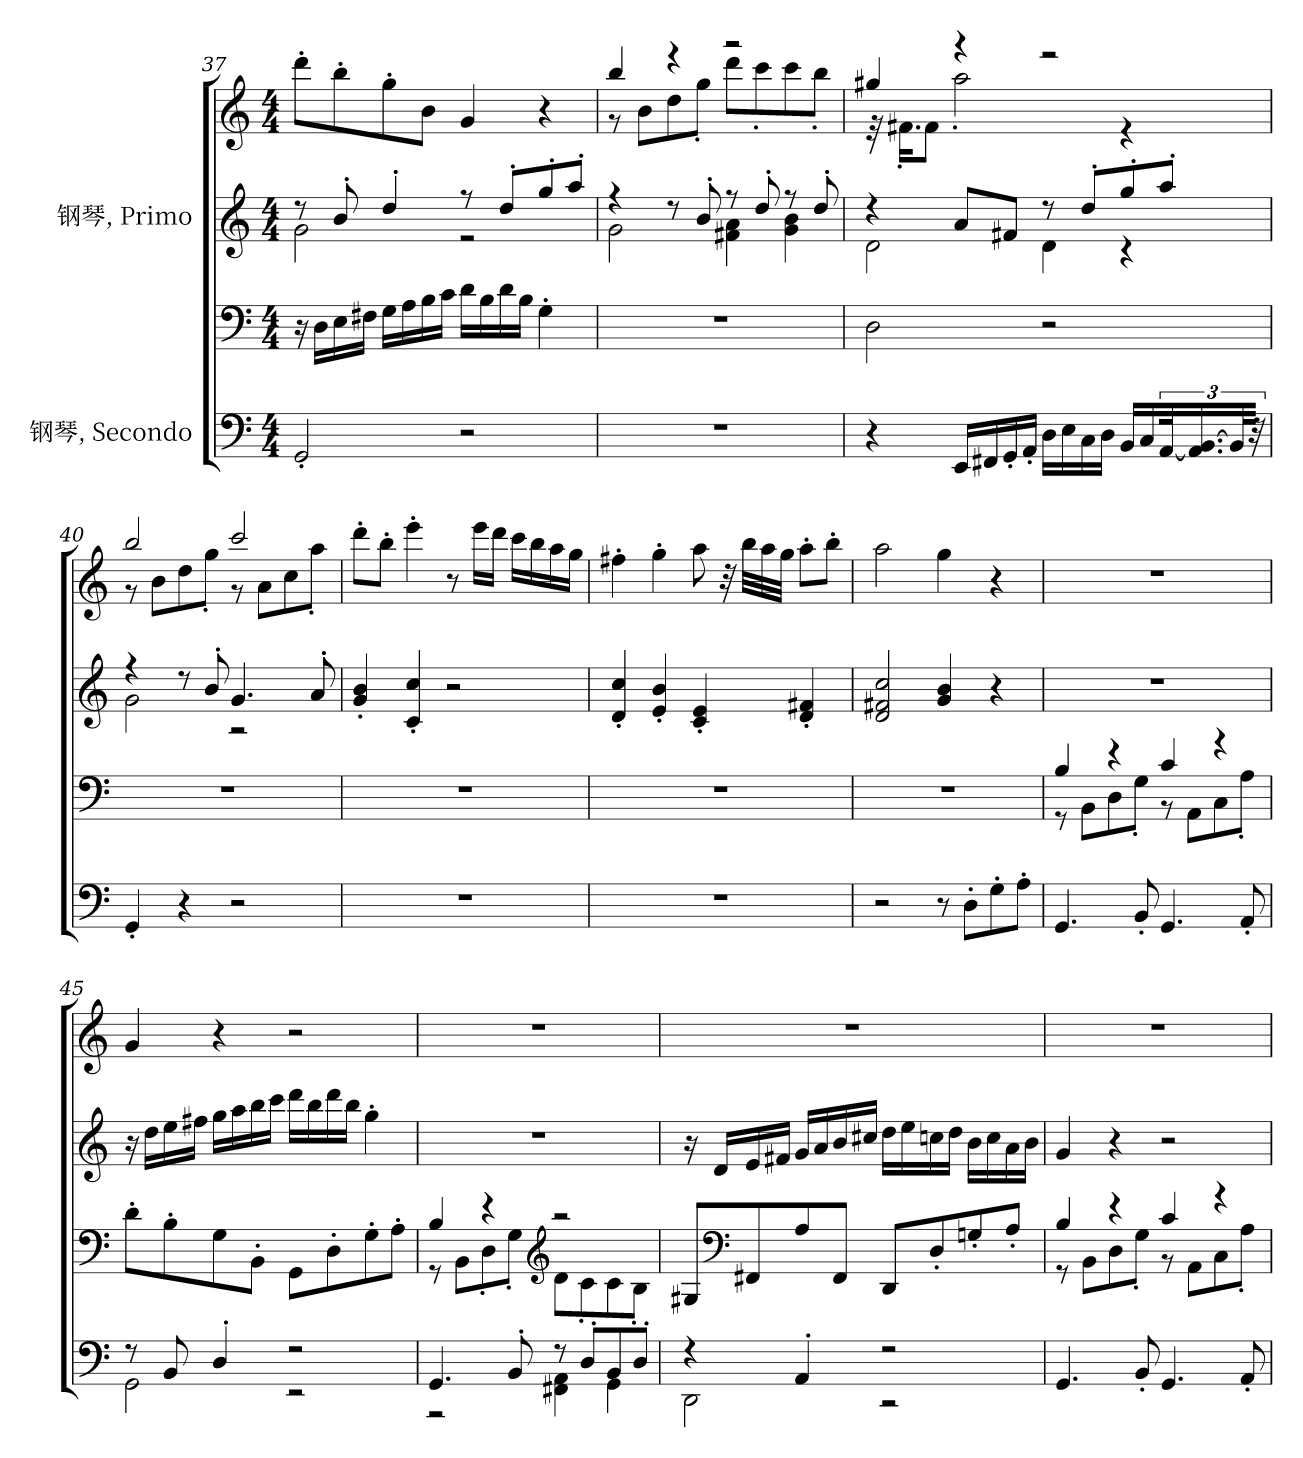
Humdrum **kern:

**kern	**kern	**kern	**kern
*part2	*part2	*part1	*part1
*staff4	*staff3	*staff2	*staff1
*I"钢琴, Secondo	*	*I"钢琴, Primo	*
*clefF4	*clefF4	*clefG2	*clefG2
*k[]	*k[]	*k[]	*k[]
*M4/4	*M4/4	*M4/4	*M4/4
=37	=37	=37	=37
*	*	*^	*
2GG'/	16r	8r	2g\	8ddd'\L
.	16D\LL	.	.	.
.	16E\	8b'/	.	8bb'\
.	16F#X\JJ	.	.	.
.	16G\LL	4dd'/	.	8gg'\
.	16A\	.	.	.
.	16B\	.	.	8b\J
.	16c\JJ	.	.	.
2r	16d\LL	8r	2r	4g/
.	16B\	.	.	.
.	16d\	8dd'/L	.	.
.	16B\JJ	.	.	.
.	4G'\	8gg'/	.	4r
.	.	8aa'/J	.	.
!!LO:LB:g=z
=38	=38	=38	=38	=38
*	*	*	*	*^
1r	1r	4r	2g\	4bb/	8r
.	.	.	.	.	8b\L
.	.	8r	.	4r	8dd\
.	.	8b'/	.	.	8gg'\J
.	.	8r	4f#X\ 4a\	2r	8ddd\L
.	.	8dd'/	.	.	8ccc'\
.	.	8r	4g\ 4b\	.	8ccc\
.	.	8dd'/	.	.	8bb'\J
=39	=39	=39	=39	=39	=39
4r	2D\	4r	2d\	4gg#X/	32r
.	.	.	.	.	16.f#X'\KL
.	.	.	.	.	8f#\J
16EE/LL	.	8a/L	.	4r	2aa'\
16FF#X/	.	.	.	.	.
16GG'/	.	8f#X/J	.	.	.
16AA'/JJ	.	.	.	.	.
16D\LL	2r	8r	4d\	2r	.
16E\	.	.	.	.	.
16C\	.	8dd'/L	.	.	.
16D\JJ	.	.	.	.	.
16BB/LL	.	8gg'/	4r	.	4r
16C/	.	.	.	.	.
[48AA/K	.	8aa'/J	.	.	.
24.AA/] [24.BB/	.	.	.	.	.
48BB/JJk]	.	.	.	.	.
48r	.	.	.	.	.
=40	=40	=40	=40	=40	=40
4GG'/	1r	4r	2g\	2bb/	8r
.	.	.	.	.	8b\L
4r	.	8r	.	.	8dd\
.	.	8b'/	.	.	8gg'\J
2r	.	4.g/	2r	2ccc/	8r
.	.	.	.	.	8a\L
.	.	.	.	.	8cc\
.	.	8a'/	.	.	8aa'\J
*	*	*v	*v	*	*
*	*	*	*v	*v
!!LO:PB:g=z
=41	=41	=41	=41
1r	1r	4g/' 4b/'	8ddd'\L
.	.	.	8bb'\J
.	.	4c/' 4cc/'	4eee'\
.	.	2r	8r
.	.	.	16eee\LL
.	.	.	16ddd\JJ
.	.	.	16ccc\LL
.	.	.	16bb\
.	.	.	16aa\
.	.	.	16gg\JJ
=42	=42	=42	=42
1r	1r	4d/' 4cc/'	4ff#X'\
.	.	4e/' 4b/'	4gg'\
.	.	4c/' 4e/'	8aa\
.	.	.	32r
.	.	.	32bb\LLL
.	.	.	32aa\
.	.	.	32gg\JJJ
.	.	4d/' 4f#X/'	8aa'\L
.	.	.	8bb'\J
=43	=43	=43	=43
2r	1r	2d/ 2f#X/ 2cc/	2aa\
*	*	*	*MM90
8r	.	4g/ 4b/	4gg\
8D'\L	.	.	.
8G'\	.	4r	4r
8A'\J	.	.	.
=44	=44	=44	=44
*	*^	*	*
4.GG/	4B/	8r	1r	1r
.	.	8BB\L	.	.
.	4r	8D\	.	.
8BB'/	.	8G'\J	.	.
4.GG/	4c/	8r	.	.
.	.	8AA\L	.	.
.	4r	8C\	.	.
8AA'/	.	8A'\J	.	.
*	*v	*v	*	*
!!LO:LB:g=z
=45	=45	=45	=45
*^	*	*	*
8r	2GG\	8d'\L	16r	4g/
.	.	.	16dd\LL	.
8BB/	.	8B'\	16ee\	.
.	.	.	16ff#X\JJ	.
4D'/	.	8G\	16gg\LL	4r
.	.	.	16aa\	.
.	.	8BB'\J	16bb\	.
.	.	.	16ccc\JJ	.
2r	2r	8GG\L	16ddd\LL	2r
.	.	.	16bb\	.
.	.	8D'\	16ddd\	.
.	.	.	16bb\JJ	.
.	.	8G'\	4gg'\	.
.	.	8A'\J	.	.
=46	=46	=46	=46	=46
*	*	*^	*	*
4.GG/	2r	4B/	8r	1r	1r
.	.	.	8BB\L	.	.
.	.	4r	8D'\	.	.
8BB'/	.	.	8G'\J	.	.
*	*	*clefG2	*	*	*
8r	4FF#X\ 4AA\	2r	8d\L	.	.
8D'/L	.	.	8c'\	.	.
8BB/	4GG\	.	8c\	.	.
8D'/J	.	.	8B'\J	.	.
*	*	*v	*v	*	*
!!LO:LB:g=z
=47	=47	=47	=47	=47
4r	2DD\	8G#X/L	16r	1r
.	.	.	16d/LL	.
*	*	*clefF4	*	*
.	.	8FF#X/	16e/	.
.	.	.	16f#X/JJ	.
4AA'/	.	8A/	16g/LL	.
.	.	.	16a/	.
.	.	8FF#/J	16b/	.
.	.	.	16cc#X/JJ	.
2r	2r	8DD/L	16dd\LL	.
.	.	.	16ee\	.
.	.	8D'/	16ccn\	.
.	.	.	16dd\JJ	.
.	.	8Gn'/	16b\LL	.
.	.	.	16cc\	.
.	.	8A'/J	16a\	.
.	.	.	16b\JJ	.
*v	*v	*	*	*
=48	=48	=48	=48
*	*^	*	*
4.GG/	4B/	8r	4g/	1r
.	.	8BB\L	.	.
.	4r	8D\	4r	.
8BB'/	.	8G'\J	.	.
4.GG/	4c/	8r	2r	.
.	.	8AA\L	.	.
.	4r	8C\	.	.
8AA'/	.	8A'\J	.	.
*	*v	*v	*	*
=	=	=	=
*-	*-	*-	*-
